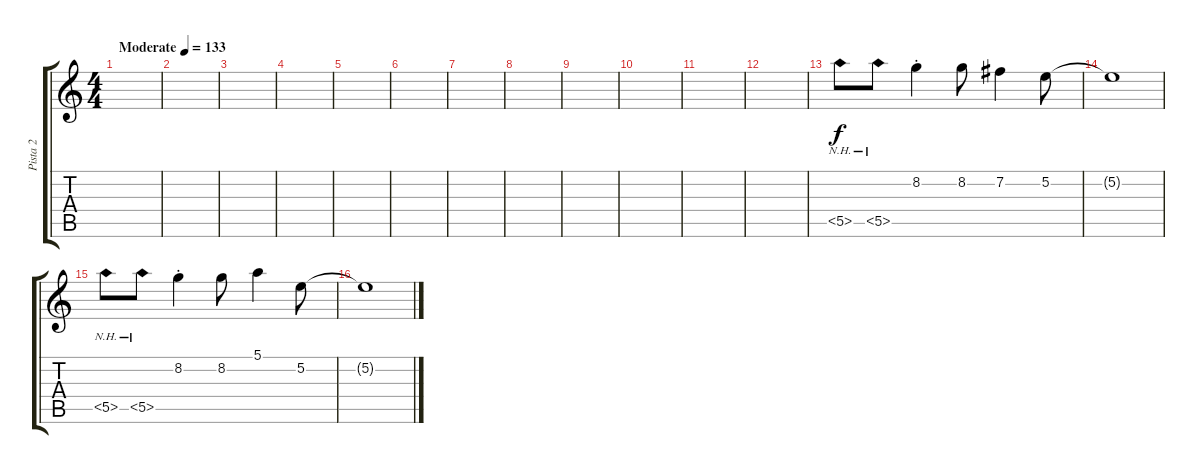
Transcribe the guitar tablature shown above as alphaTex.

\track ("Pista 2" "Pista 2") {instrument overdrivenguitar}
\staff {score tabs}
\tuning (E4 B3 G3 D3 A2 E2) {hide}
\ts (4 4)
\tempo (133 "Moderate")
\clef g2
\ks c
|
|
|
|
|
|
|
|
|
|
|
|
5.5{nh}.8 5.5{nh}.8 8.2{st}.4 8.2.8 7.2.4 5.2.8 |
5.2{t}.1 |
5.5{nh}.8 5.5{nh}.8 8.2{st}.4 8.2.8 5.1.4 5.2.8 |
5.2{t}.1
